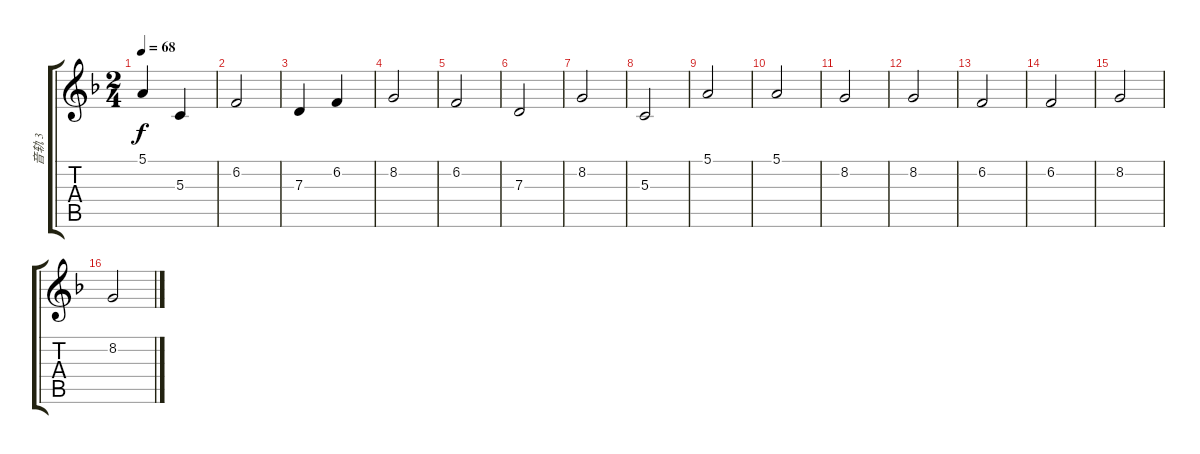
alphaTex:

\track ("音轨 3" "音轨 3") {instrument harmonica}
\staff {score tabs}
\tuning (E4 B3 G3 D3 A2 E2) {hide}
\ts (2 4)
\tempo 68
\clef g2
\ks f
5.1.4{dy f} 5.3.4 |
6.2.2 |
7.3.4 6.2.4 |
8.2.2 |
6.2.2 |
7.3.2 |
8.2.2 |
5.3.2 |
5.1.2 |
5.1.2 |
8.2.2 |
8.2.2 |
6.2.2 |
6.2.2 |
8.2.2 |
8.2.2
